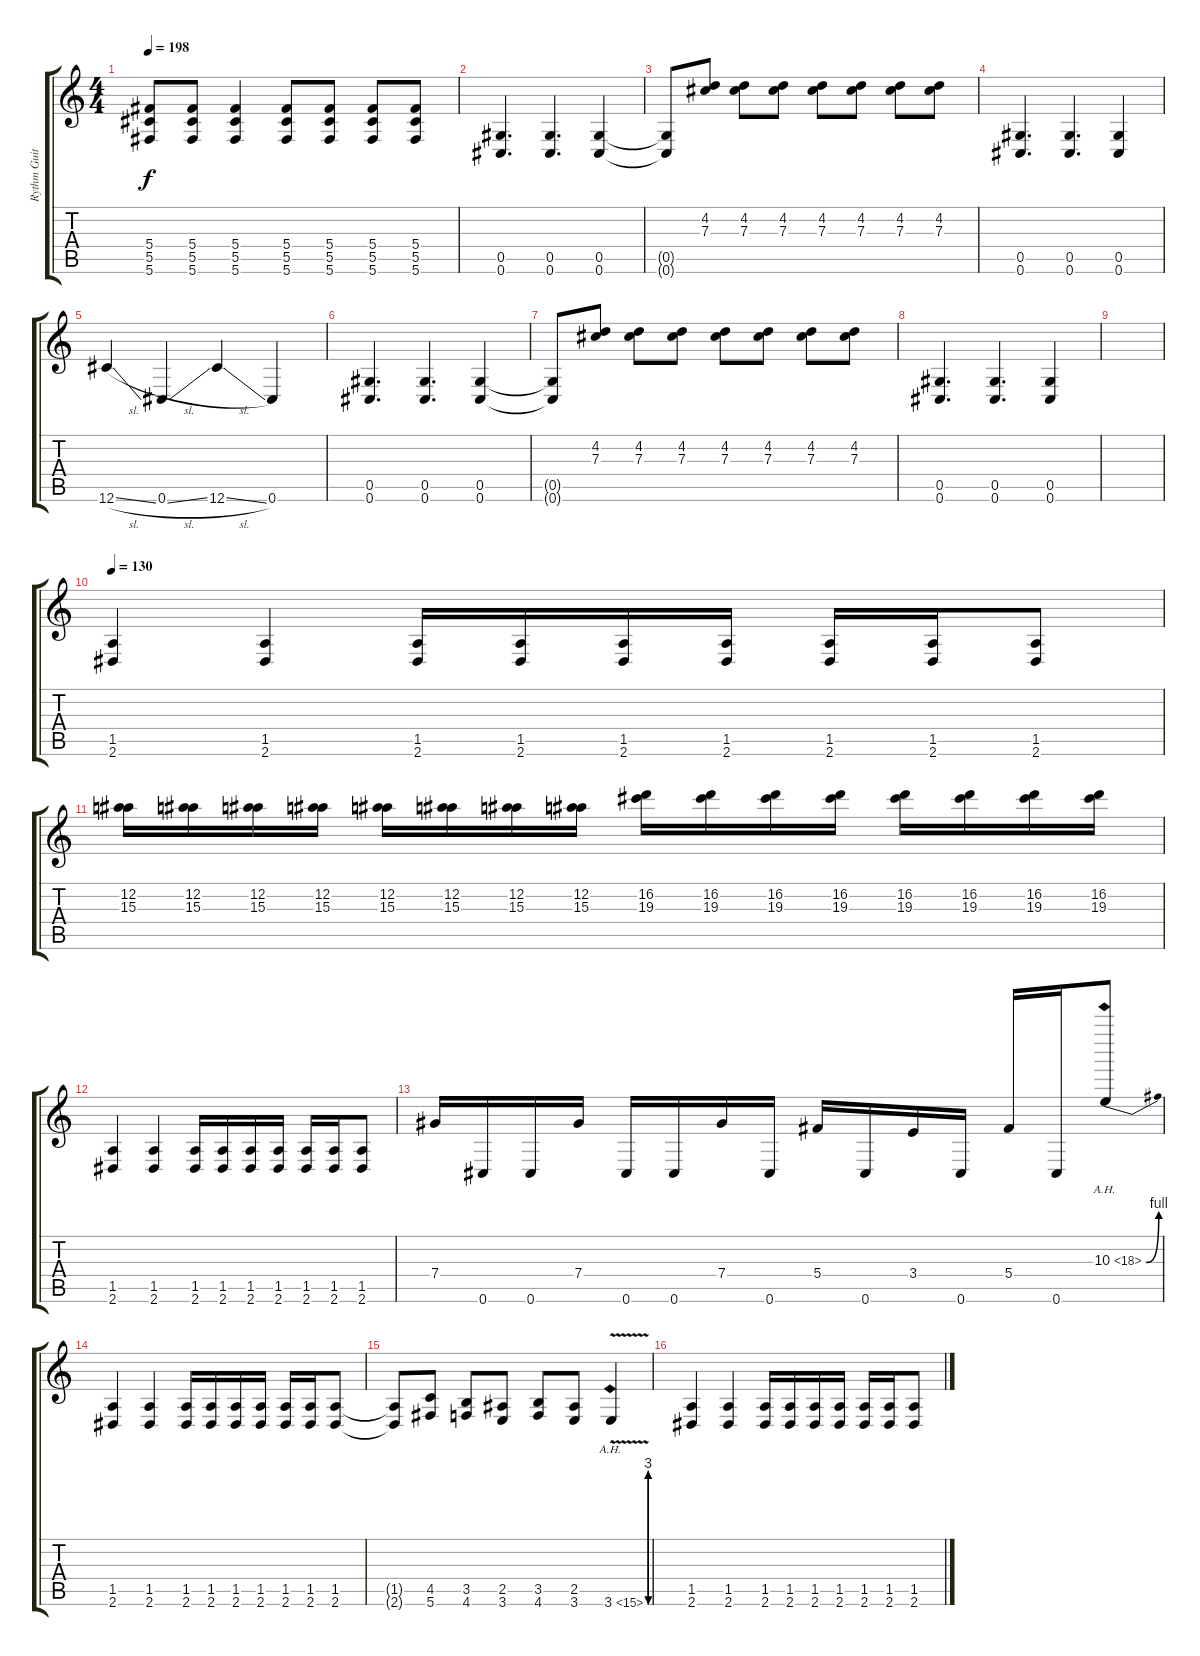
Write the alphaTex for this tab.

\track ("Rythm Guitar" "Rythm Guit") {instrument distortionguitar}
\staff {score tabs}
\tuning (Eb4 Bb3 Gb3 Db3 Ab2 Db2) {hide}
\ts (4 4)
\tempo 198
\clef g2
\ks c
(5.4{t} 5.5{t} 5.6{t}).8{dy f} (5.4 5.5 5.6).8 (5.4 5.5 5.6).4 (5.4 5.5 5.6).8 (5.4 5.5 5.6).8 (5.4 5.5 5.6).8 (5.4 5.5 5.6).8 |
(0.5 0.6).4{d} (0.5 0.6).4{d} (0.5 0.6).4 |
(0.5{t} 0.6{t}).8 (4.2 7.3).8 (4.2 7.3).8 (4.2 7.3).8 (4.2 7.3).8 (4.2 7.3).8 (4.2 7.3).8 (4.2 7.3).8 |
(0.5 0.6).4{d} (0.5 0.6).4{d} (0.5 0.6).4 |
12.6{sl}.4 0.6{sl}.4 12.6{sl}.4 0.6.4 |
(0.5 0.6).4{d} (0.5 0.6).4{d} (0.5 0.6).4 |
(0.5{t} 0.6{t}).8 (4.2 7.3).8 (4.2 7.3).8 (4.2 7.3).8 (4.2 7.3).8 (4.2 7.3).8 (4.2 7.3).8 (4.2 7.3).8 |
(0.5 0.6).4{d} (0.5 0.6).4{d} (0.5 0.6).4 |
|
\tempo 130
(1.5 2.6).4 (1.5 2.6).4 (1.5 2.6).16 (1.5 2.6).16 (1.5 2.6).16 (1.5 2.6).16 (1.5 2.6).16 (1.5 2.6).16 (1.5 2.6).8 |
(12.2 15.3).16 (12.2 15.3).16 (12.2 15.3).16 (12.2 15.3).16 (12.2 15.3).16 (12.2 15.3).16 (12.2 15.3).16 (12.2 15.3).16 (16.2 19.3).16 (16.2 19.3).16 (16.2 19.3).16 (16.2 19.3).16 (16.2 19.3).16 (16.2 19.3).16 (16.2 19.3).16 (16.2 19.3).16 |
(1.5 2.6).4 (1.5 2.6).4 (1.5 2.6).16 (1.5 2.6).16 (1.5 2.6).16 (1.5 2.6).16 (1.5 2.6).16 (1.5 2.6).16 (1.5 2.6).8 |
7.4.16 0.6.16 0.6.16 7.4.16 0.6.16 0.6.16 7.4.16 0.6.16 5.4.16 0.6.16 3.4.16 0.6.16 5.4.16 0.6.16 10.3{be (bend 0 0 60 4) ah 8}.8 |
(1.5 2.6).4 (1.5 2.6).4 (1.5 2.6).16 (1.5 2.6).16 (1.5 2.6).16 (1.5 2.6).16 (1.5 2.6).16 (1.5 2.6).16 (1.5 2.6).8 |
(1.5{t} 2.6{t}).8 (4.5 5.6).8 (3.5 4.6).8 (2.5 3.6).8 (3.5 4.6).8 (2.5 3.6).8 3.6{be (custom 0 0 10 12 15 12 17 12 20 12 25 12 30 12 40 0 60 0) ah 12 v}.4 |
(1.5 2.6).4 (1.5 2.6).4 (1.5 2.6).16 (1.5 2.6).16 (1.5 2.6).16 (1.5 2.6).16 (1.5 2.6).16 (1.5 2.6).16 (1.5 2.6).8
